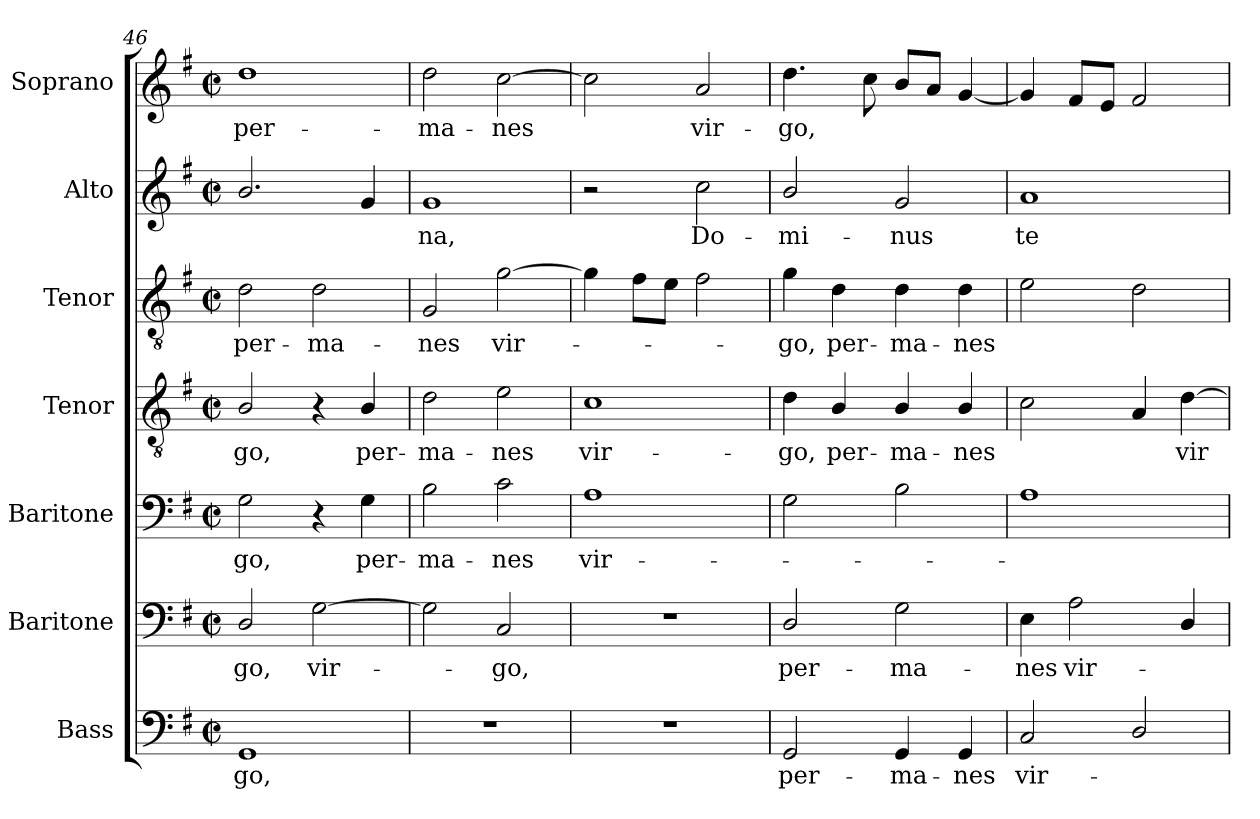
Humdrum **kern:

**kern	**text	**kern	**text	**kern	**text	**kern	**text	**kern	**text	**kern	**text	**kern	**text
*part7	*part7	*part6	*part6	*part5	*part5	*part4	*part4	*part3	*part3	*part2	*part2	*part1	*part1
*staff7	*staff7	*staff6	*staff6	*staff5	*staff5	*staff4	*staff4	*staff3	*staff3	*staff2	*staff2	*staff1	*staff1
*I"Bass	*	*I"Baritone	*	*I"Baritone	*	*I"Tenor	*	*I"Tenor	*	*I"Alto	*	*I"Soprano	*
*I'B.	*	*I'Bar.	*	*I'Bar.	*	*I'T.	*	*I'T.	*	*I'A.	*	*I'S.	*
*clefF4	*	*clefF4	*	*clefF4	*	*clefGv2	*	*clefGv2	*	*clefG2	*	*clefG2	*
*	*	*	*	*	*	*ITrd7c12	*	*ITrd7c12	*	*	*	*	*
*k[f#]	*	*k[f#]	*	*k[f#]	*	*k[f#]	*	*k[f#]	*	*k[f#]	*	*k[f#]	*
*G:	*	*G:	*	*G:	*	*G:	*	*G:	*	*G:	*	*G:	*
*M2/2	*	*M2/2	*	*M2/2	*	*M2/2	*	*M2/2	*	*M2/2	*	*M2/2	*
*met(c|)	*	*met(c|)	*	*met(c|)	*	*met(c|)	*	*met(c|)	*	*met(c|)	*	*met(c|)	*
=46	=46	=46	=46	=46	=46	=46	=46	=46	=46	=46	=46	=46	=46
!	!LO:LY:b:color=#000000	!	!	!	!	!	!	!	!	!	!	!	!
!	!	!	!LO:LY:b:color=#000000	!	!	!	!	!	!	!	!	!	!
!	!	!	!	!	!LO:LY:b:color=#000000	!	!	!	!	!	!	!	!
!	!	!	!	!	!	!	!LO:LY:b:color=#000000	!	!	!	!	!	!
!	!	!	!	!	!	!	!	!	!LO:LY:b:color=#000000	!	!	!	!
!	!	!	!	!	!	!	!	!	!	!	!	!	!LO:LY:b:color=#000000
1GGi	-go,	2Di/	-go,	2Gi\	-go,	2BBi/	-go,	2Di\	per-	2.bi/	.	1ddi	per-
!	!	!	!LO:LY:b:color=#000000	!	!	!	!	!	!	!	!	!	!
!	!	!	!	!	!	!	!	!	!LO:LY:b:color=#000000	!	!	!	!
.	.	[2Gi\	vir-	4r	.	4r	.	2Di\	-ma-	.	.	.	.
!	!	!	!	!	!LO:LY:b:color=#000000	!	!	!	!	!	!	!	!
!	!	!	!	!	!	!	!LO:LY:b:color=#000000	!	!	!	!	!	!
.	.	.	.	4Gi\	per-	4BBi/	per-	.	.	4gi/	.	.	.
!!LO:LB:g=z
=47	=47	=47	=47	=47	=47	=47	=47	=47	=47	=47	=47	=47	=47
!	!	!	!	!	!LO:LY:b:color=#000000	!	!	!	!	!	!	!	!
!	!	!	!	!	!	!	!LO:LY:b:color=#000000	!	!	!	!	!	!
!	!	!	!	!	!	!	!	!	!LO:LY:b:color=#000000	!	!	!	!
!	!	!	!	!	!	!	!	!	!	!	!LO:LY:b:color=#000000	!	!
!	!	!	!	!	!	!	!	!	!	!	!	!	!LO:LY:b:color=#000000
1r	.	2Gi\]	.	2Bi\	-ma-	2Di\	-ma-	2GGi/	-nes	1gi	-na,	2ddi\	-ma-
!	!	!	!LO:LY:b:color=#000000	!	!	!	!	!	!	!	!	!	!
!	!	!	!	!	!LO:LY:b:color=#000000	!	!	!	!	!	!	!	!
!	!	!	!	!	!	!	!LO:LY:b:color=#000000	!	!	!	!	!	!
!	!	!	!	!	!	!	!	!	!LO:LY:b:color=#000000	!	!	!	!
!	!	!	!	!	!	!	!	!	!	!	!	!	!LO:LY:b:color=#000000
.	.	2Ci/	-go,	2ci\	-nes	2Ei\	-nes	[2Gi\	vir-	.	.	[2cci\	-nes
=48	=48	=48	=48	=48	=48	=48	=48	=48	=48	=48	=48	=48	=48
!	!	!	!	!	!LO:LY:b:color=#000000	!	!	!	!	!	!	!	!
!	!	!	!	!	!	!	!LO:LY:b:color=#000000	!	!	!	!	!	!
1r	.	1r	.	1Ai	vir-	1Ci	vir-	4Gi\]	.	2r	.	2cci\]	.
.	.	.	.	.	.	.	.	8F#i\L	.	.	.	.	.
.	.	.	.	.	.	.	.	8Ei\J	.	.	.	.	.
!	!	!	!	!	!	!	!	!	!	!	!LO:LY:b:color=#000000	!	!
!	!	!	!	!	!	!	!	!	!	!	!	!	!LO:LY:b:color=#000000
.	.	.	.	.	.	.	.	2F#i\	.	2cci\	Do-	2ai/	vir-
=49	=49	=49	=49	=49	=49	=49	=49	=49	=49	=49	=49	=49	=49
!	!LO:LY:b:color=#000000	!	!	!	!	!	!	!	!	!	!	!	!
!	!	!	!LO:LY:b:color=#000000	!	!	!	!	!	!	!	!	!	!
!	!	!	!	!	!	!	!LO:LY:b:color=#000000	!	!	!	!	!	!
!	!	!	!	!	!	!	!	!	!LO:LY:b:color=#000000	!	!	!	!
!	!	!	!	!	!	!	!	!	!	!	!LO:LY:b:color=#000000	!	!
!	!	!	!	!	!	!	!	!	!	!	!	!	!LO:LY:b:color=#000000
2GGi/	per-	2Di/	per-	2Gi\	.	4Di\	-go,	4Gi\	-go,	2bi/	-mi-	4.ddi\	-go,
!	!	!	!	!	!	!	!LO:LY:b:color=#000000	!	!	!	!	!	!
!	!	!	!	!	!	!	!	!	!LO:LY:b:color=#000000	!	!	!	!
.	.	.	.	.	.	4BBi/	per-	4Di\	per-	.	.	.	.
.	.	.	.	.	.	.	.	.	.	.	.	8cci\	.
!	!LO:LY:b:color=#000000	!	!	!	!	!	!	!	!	!	!	!	!
!	!	!	!LO:LY:b:color=#000000	!	!	!	!	!	!	!	!	!	!
!	!	!	!	!	!	!	!LO:LY:b:color=#000000	!	!	!	!	!	!
!	!	!	!	!	!	!	!	!	!LO:LY:b:color=#000000	!	!	!	!
!	!	!	!	!	!	!	!	!	!	!	!LO:LY:b:color=#000000	!	!
4GGi/	-ma-	2Gi\	-ma-	2Bi\	.	4BBi/	-ma-	4Di\	-ma-	2gi/	-nus	8bi/L	.
.	.	.	.	.	.	.	.	.	.	.	.	8ai/J	.
!	!LO:LY:b:color=#000000	!	!	!	!	!	!	!	!	!	!	!	!
!	!	!	!	!	!	!	!LO:LY:b:color=#000000	!	!	!	!	!	!
!	!	!	!	!	!	!	!	!	!LO:LY:b:color=#000000	!	!	!	!
4GGi/	-nes	.	.	.	.	4BBi/	-nes	4Di\	-nes	.	.	[4gi/	.
=50	=50	=50	=50	=50	=50	=50	=50	=50	=50	=50	=50	=50	=50
!	!LO:LY:b:color=#000000	!	!	!	!	!	!	!	!	!	!	!	!
!	!	!	!LO:LY:b:color=#000000	!	!	!	!	!	!	!	!	!	!
!	!	!	!	!	!	!	!	!	!	!	!LO:LY:b:color=#000000	!	!
2Ci/	vir-	4Ei\	-nes	1Ai	.	2Ci\	.	2Ei\	.	1ai	te-	4gi/]	.
!	!	!	!LO:LY:b:color=#000000	!	!	!	!	!	!	!	!	!	!
.	.	2Ai\	vir-	.	.	.	.	.	.	.	.	8f#i/L	.
.	.	.	.	.	.	.	.	.	.	.	.	8ei/J	.
2Di/	.	.	.	.	.	4AAi/	.	2Di\	.	.	.	2f#i/	.
!	!	!	!	!	!	!	!LO:LY:b:color=#000000	!	!	!	!	!	!
.	.	4Di/	.	.	.	[4Di\	vir-	.	.	.	.	.	.
=	=	=	=	=	=	=	=	=	=	=	=	=	=
*-	*-	*-	*-	*-	*-	*-	*-	*-	*-	*-	*-	*-	*-
